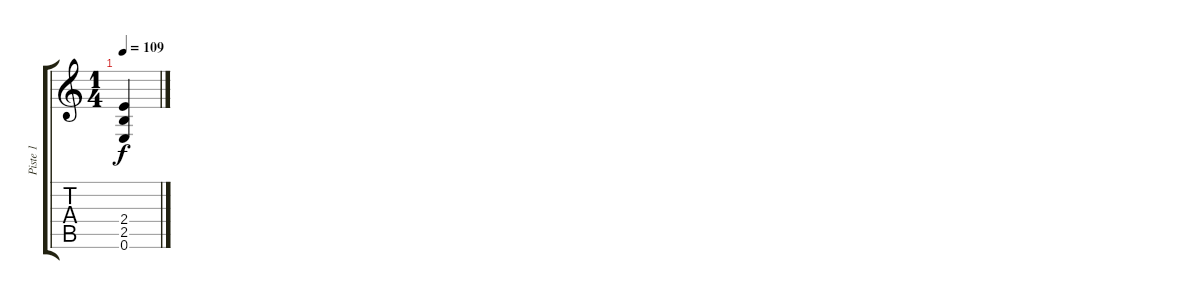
\track ("Piste 1" "Piste 1") {instrument overdrivenguitar}
\staff {score tabs}
\tuning (E4 B3 G3 D3 A2 E2) {hide}
\ts (1 4)
\tempo 109
\clef g2
\ks c
(2.4{t} 2.5{t} 0.6{t}).4{dy f}
